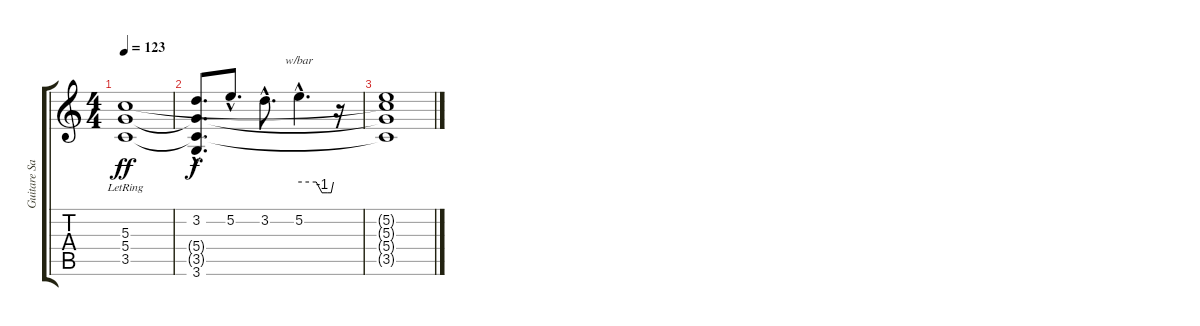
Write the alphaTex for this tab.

\track ("Guitare Saturé" "Guitare Sa") {instrument distortionguitar}
\staff {score tabs}
\tuning (E4 B3 G3 D3 A2 E2) {hide}
\ts (4 4)
\tempo 123
\clef g2
\ks c
(5.3{lr} 5.4{lr} 3.5{lr}).1{dy ff} |
(3.2{hac} 5.4{hac t} 3.5{hac t} 3.6{hac t}).8{d dy f} 5.2{hac}.8{d} 3.2{hac}.8{d} 5.2{hac}.4{d tbe (custom default 0 0 30 0 40 -4 50 -4 56 -4 60 0)} r.16 |
(5.2{t} 5.3{t} 5.4{t} 3.5{t}).1
